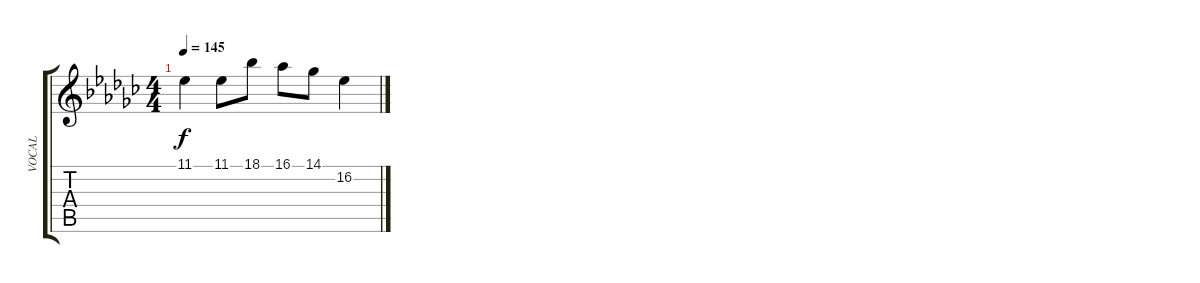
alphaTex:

\track ("VOCAL" "VOCAL") {instrument altosax}
\staff {score tabs}
\tuning (E4 B3 G3 D3 A2 E2) {hide}
\ts (4 4)
\tempo 145
\clef g2
\ks ebminor
11.1.4{dy f} 11.1.8 18.1.8 16.1.8 14.1.8 16.2.4
